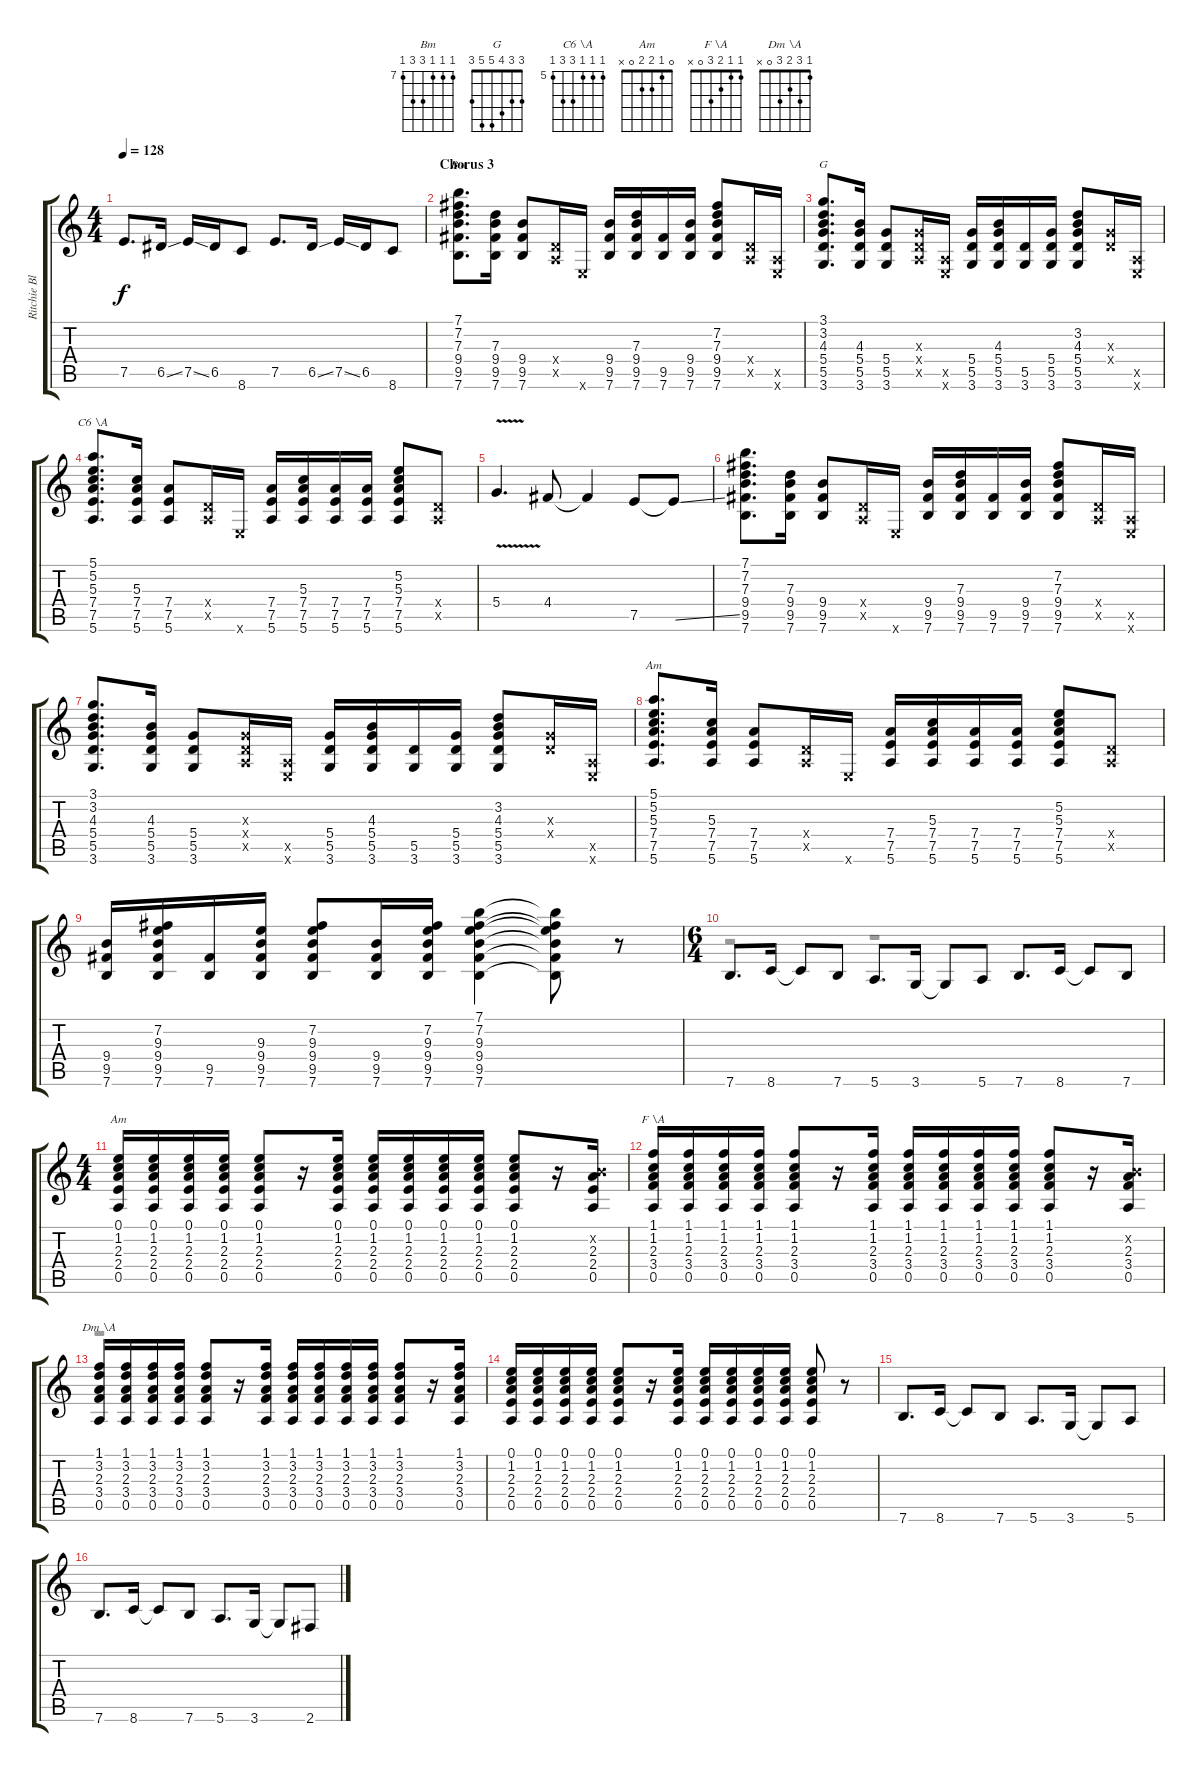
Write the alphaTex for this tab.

\track ("Ritchie Blackmore - Lead Guitar" "Ritchie Bl") {instrument overdrivenguitar}
\staff {score tabs}
\tuning (E4 B3 G3 D3 A2 E2) {hide}
\chord ("Bm" 7 7 7 9 9 7) {firstfret 7}
\chord ("G" 3 3 4 5 5 3)
\chord ("C6 \\A" 5 5 5 7 7 5) {firstfret 5}
\chord ("Am" 5 5 5 7 7 5) {firstfret 5}
\chord ("Am" 0 1 2 2 0 x)
\chord ("F \\A" 1 1 2 3 0 x)
\chord ("Dm \\A" 1 3 2 3 0 x)
\voice
\ts (4 4)
\tempo 128
\clef g2
\ks c
7.5.8{d dy f} 6.5{ss}.16 7.5{ss}.16 6.5.16 8.6.8 7.5.8{d} 6.5{ss}.16 7.5{ss}.16 6.5.16 8.6.8 |
\section ("" "Chorus 3")
(7.1 7.2 7.3 9.4 9.5 7.6).8{d ch "Bm"} (7.3 9.4 9.5 7.6).16 (9.4 9.5 7.6).8 (0.4{x} 0.5{x}).16 0.6{x}.16 (9.4 9.5 7.6).16 (7.3 9.4 9.5 7.6).16 (9.5 7.6).16 (9.4 9.5 7.6).16 (7.2 7.3 9.4 9.5 7.6).8 (0.4{x} 0.5{x}).16 (0.5{x} 0.6{x}).16 |
(3.1 3.2 4.3 5.4 5.5 3.6).8{d ch "G"} (4.3 5.4 5.5 3.6).16 (5.4 5.5 3.6).8 (0.3{x} 0.4{x} 0.5{x}).16 (0.5{x} 0.6{x}).16 (5.4 5.5 3.6).16 (4.3 5.4 5.5 3.6).16 (5.5 3.6).16 (5.4 5.5 3.6).16 (3.2 4.3 5.4 5.5 3.6).8 (0.3{x} 0.4{x}).16 (0.5{x} 0.6{x}).16 |
(5.1 5.2 5.3 7.4 7.5 5.6).8{d ch "C6 \\A"} (5.3 7.4 7.5 5.6).16 (7.4 7.5 5.6).8 (0.4{x} 0.5{x}).16 0.6{x}.16 (7.4 7.5 5.6).16 (5.3 7.4 7.5 5.6).16 (7.4 7.5 5.6).16 (7.4 7.5 5.6).16 (5.2 5.3 7.4 7.5 5.6).8 (0.4{x} 0.5{x}).8 |
5.4{v}.4{d} 4.4.8 4.4{t}.4 7.5.8 7.5{ss t}.8 |
(7.1 7.2 7.3 9.4 9.5 7.6).8{d} (7.3 9.4 9.5 7.6).16 (9.4 9.5 7.6).8 (0.4{x} 0.5{x}).16 0.6{x}.16 (9.4 9.5 7.6).16 (7.3 9.4 9.5 7.6).16 (9.5 7.6).16 (9.4 9.5 7.6).16 (7.2 7.3 9.4 9.5 7.6).8 (0.4{x} 0.5{x}).16 (0.5{x} 0.6{x}).16 |
(3.1 3.2 4.3 5.4 5.5 3.6).8{d} (4.3 5.4 5.5 3.6).16 (5.4 5.5 3.6).8 (0.3{x} 0.4{x} 0.5{x}).16 (0.5{x} 0.6{x}).16 (5.4 5.5 3.6).16 (4.3 5.4 5.5 3.6).16 (5.5 3.6).16 (5.4 5.5 3.6).16 (3.2 4.3 5.4 5.5 3.6).8 (0.3{x} 0.4{x}).16 (0.5{x} 0.6{x}).16 |
(5.1 5.2 5.3 7.4 7.5 5.6).8{d ch "Am"} (5.3 7.4 7.5 5.6).16 (7.4 7.5 5.6).8 (0.4{x} 0.5{x}).16 0.6{x}.16 (7.4 7.5 5.6).16 (5.3 7.4 7.5 5.6).16 (7.4 7.5 5.6).16 (7.4 7.5 5.6).16 (5.2 5.3 7.4 7.5 5.6).8 (0.4{x} 0.5{x}).8 |
(9.4 9.5 7.6).16 (7.2 9.3 9.4 9.5 7.6).16 (9.5 7.6).16 (9.3 9.4 9.5 7.6).16 (7.2 9.3 9.4 9.5 7.6).8 (9.4 9.5 7.6).16 (7.2 9.3 9.4 9.5 7.6).16 (7.1 7.2 9.3 9.4 9.5 7.6).4 (7.1{t} 7.2{t} 9.3{t} 9.4{t} 9.5{t} 7.6{t}).8 r.8 |
\ts (6 4)
7.6.8{d} 8.6.16 8.6{t}.8 7.6.8 5.6.8{d} 3.6.16 3.6{t}.8 5.6.8 7.6.8{d} 8.6.16 8.6{t}.8 7.6.8 |
\ts (4 4)
(0.1 1.2 2.3 2.4 0.5).16{ch "Am"} (0.1 1.2 2.3 2.4 0.5).16 (0.1 1.2 2.3 2.4 0.5).16 (0.1 1.2 2.3 2.4 0.5).16 (0.1 1.2 2.3 2.4 0.5).8 r.16 (0.1 1.2 2.3 2.4 0.5).16 (0.1 1.2 2.3 2.4 0.5).16 (0.1 1.2 2.3 2.4 0.5).16 (0.1 1.2 2.3 2.4 0.5).16 (0.1 1.2 2.3 2.4 0.5).16 (0.1 1.2 2.3 2.4 0.5).8 r.16 (0.2{x} 2.3 2.4 0.5).16 |
(1.1 1.2 2.3 3.4 0.5).16{ch "F \\A"} (1.1 1.2 2.3 3.4 0.5).16 (1.1 1.2 2.3 3.4 0.5).16 (1.1 1.2 2.3 3.4 0.5).16 (1.1 1.2 2.3 3.4 0.5).8 r.16 (1.1 1.2 2.3 3.4 0.5).16 (1.1 1.2 2.3 3.4 0.5).16 (1.1 1.2 2.3 3.4 0.5).16 (1.1 1.2 2.3 3.4 0.5).16 (1.1 1.2 2.3 3.4 0.5).16 (1.1 1.2 2.3 3.4 0.5).8 r.16 (0.2{x} 2.3 3.4 0.5).16 |
(1.1 3.2 2.3 3.4 0.5).16{ch "Dm \\A"} (1.1 3.2 2.3 3.4 0.5).16 (1.1 3.2 2.3 3.4 0.5).16 (1.1 3.2 2.3 3.4 0.5).16 (1.1 3.2 2.3 3.4 0.5).8 r.16 (1.1 3.2 2.3 3.4 0.5).16 (1.1 3.2 2.3 3.4 0.5).16 (1.1 3.2 2.3 3.4 0.5).16 (1.1 3.2 2.3 3.4 0.5).16 (1.1 3.2 2.3 3.4 0.5).16 (1.1 3.2 2.3 3.4 0.5).8 r.16 (1.1 3.2 2.3 3.4 0.5).16 |
(0.1 1.2 2.3 2.4 0.5).16 (0.1 1.2 2.3 2.4 0.5).16 (0.1 1.2 2.3 2.4 0.5).16 (0.1 1.2 2.3 2.4 0.5).16 (0.1 1.2 2.3 2.4 0.5).8 r.16 (0.1 1.2 2.3 2.4 0.5).16 (0.1 1.2 2.3 2.4 0.5).16 (0.1 1.2 2.3 2.4 0.5).16 (0.1 1.2 2.3 2.4 0.5).16 (0.1 1.2 2.3 2.4 0.5).16 (0.1 1.2 2.3 2.4 0.5).8 r.8 |
7.6.8{d} 8.6.16 8.6{t}.8 7.6.8 5.6.8{d} 3.6.16 3.6{t}.8 5.6.8 |
7.6.8{d} 8.6.16 8.6{t}.8 7.6.8 5.6.8{d} 3.6.16 3.6{t}.8 2.6.8
\voice
\clef g2
\ottava regular
\simile none
\ks c
|
|
|
|
|
|
|
|
|
r.2 r.1 |
|
|
r.1 |
|
|
